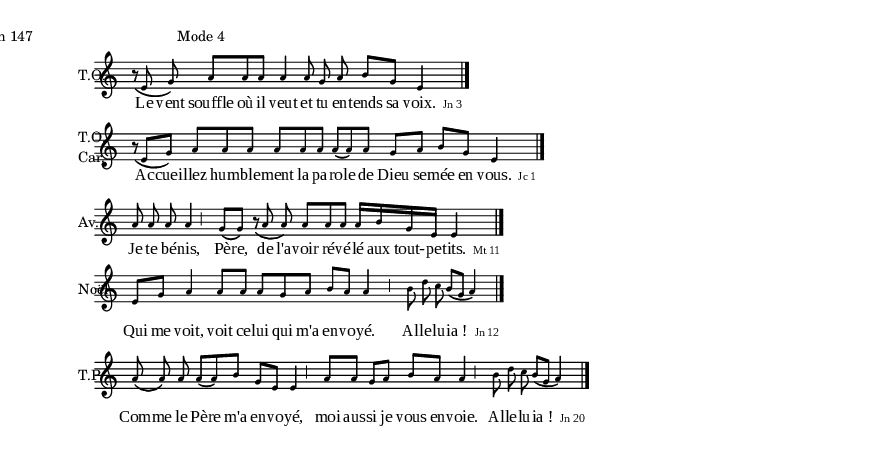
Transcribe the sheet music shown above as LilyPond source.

\version "2.14.0"
 \include "definitions.ly"
 \markup { \hspace #-10 \fill-line { "Psalm 147" "Mode 4" \null \null }  }
\noPageBreak




\relative a' { 
	\new Staff {
		\cadenzaOn
		\set Staff.instrumentName = \markup{ \center-column { T.O. } }
		\times 2/3 { r8_\( e g\) }
		\times 2/3 { a[ a a] } 
		a4
		\espace
		\times 2/3 { a8 g a }
		b[ g] 
		e4
		\endBar
	}

	\addlyrics {
		Le vent souffle où il veut et tu en -- tends sa voix.
		\markup { \citation #"Jn 3" } 
	}
}
\relative a' { 
	\new Staff {
		\cadenzaOn
		\set Staff.instrumentName = \markup{ \center-column { T.O. Car. } }
		\times 2/3 { r8_\( e[ g]\) }
		\times 2/3 { a8[ a a] }
		\times 2/3 { a8[ a a] }
		\times 2/3 { a8[\( a\) a] }
		g8[ a]  b8[ g] e4
		\endBar
	}

	\addlyrics {
		Ac -- cuei -- llez hum -- ble -- ment la pa -- ro -- le de Dieu se -- mée en vous.
		\markup { \citation #"Jc 1" } 
	}
}

\relative a' { 
	\new Staff {
		\cadenzaOn
		\set Staff.instrumentName = \markup{ \center-column { Av. } }
		\times 2/3 { a8 a a }
		a4
		\cesure \pespace
		g8[\( g\)]
		\pespace
		\times 2/3 { r_\( a a\) }
		\times 2/3 { a[ a a] }
		a16[ b g e]
		e4
		\endBar
	}

	\addlyrics {
		Je te bé -- nis, Pè -- re, de l'a -- voir ré -- vé -- lé aux tout- -- pe -- tits.
		\markup { \citation #"Mt 11" } 
	}
}

\relative a' { 
	\new Staff {
		\cadenzaOn
		\set Staff.instrumentName = \markup{ \center-column { Noël } }
		e8[ g] a4 \pespace
		a8[ a]
		\times 2/3 { a8[ g a] }
		b8[ a] a4 \pespace \cesure\pespace
		\times 2/3 { b8 d c }
		b[\( g]
		a4\)
		
		
		\endBar
	}

	\addlyrics {
		Qui me voit, voit ce -- lui qui m'a en -- vo -- yé. Al -- le -- lu -- "ia !" _ _
		\markup { \citation #"Jn 12" } 
	}
}

\relative a' { 
	\new Staff {
		\cadenzaOn
		\set Staff.instrumentName = \markup{ \center-column { T.P. } }
		\times 2/3 { a8\( a\) a }
		\times 2/3 { a[\( a\) b] }
		g[ e]
		e4
		\cesure\pespace
		a8[ a]
		g[ a]
		b[ a]
		a4
		\cesure\pespace
		\times 2/3 { b8 d c }
		b[\( g]
		a4\)
		\endBar
	}

	\addlyrics {
		Com -- me le Pè -- re m'a en -- vo -- yé, moi aus -- si je vous en -- voie. Al -- le -- lu -- "ia !" _ _
		\markup { \citation #"Jn 20" } 
	}
}

